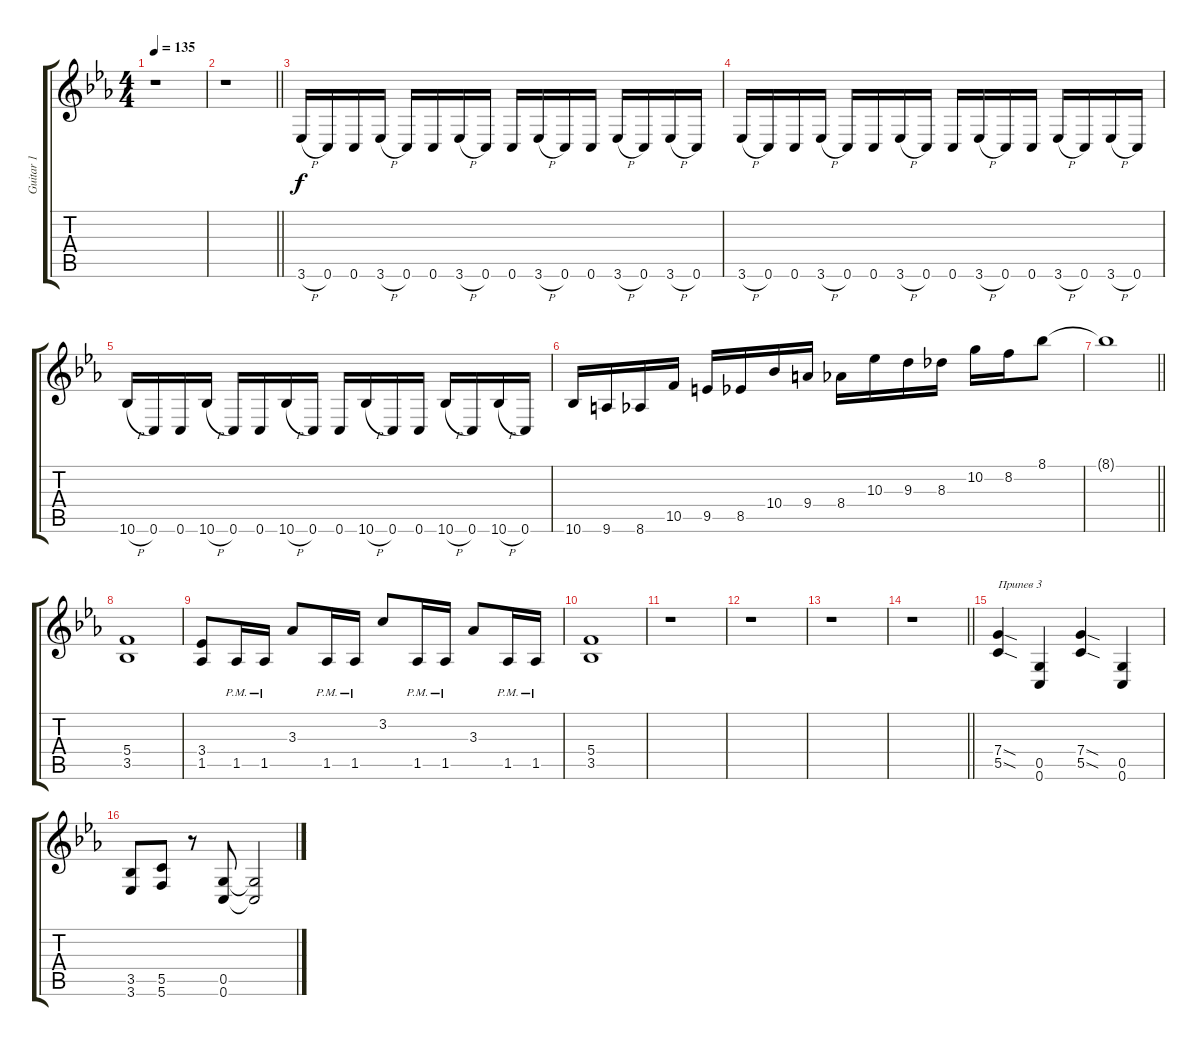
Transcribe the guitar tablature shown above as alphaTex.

\track ("Guitar 1" "Guitar 1") {instrument distortionguitar}
\staff {score tabs}
\tuning (D4 A3 F3 C3 G2 C2) {hide}
\ts (4 4)
\tempo 135
\clef g2
\ks cminor
r.1{dy f} |
\barLineRight lightlight
r.1 |
3.6{h}.16 0.6.16 0.6.16 3.6{h}.16 0.6.16 0.6.16 3.6{h}.16 0.6.16 0.6.16 3.6{h}.16 0.6.16 0.6.16 3.6{h}.16 0.6.16 3.6{h}.16 0.6.16 |
3.6{h}.16 0.6.16 0.6.16 3.6{h}.16 0.6.16 0.6.16 3.6{h}.16 0.6.16 0.6.16 3.6{h}.16 0.6.16 0.6.16 3.6{h}.16 0.6.16 3.6{h}.16 0.6.16 |
10.6{h}.16 0.6.16 0.6.16 10.6{h}.16 0.6.16 0.6.16 10.6{h}.16 0.6.16 0.6.16 10.6{h}.16 0.6.16 0.6.16 10.6{h}.16 0.6.16 10.6{h}.16 0.6.16 |
10.6.16 9.6.16 8.6.16 10.5.16 9.5.16 8.5.16 10.4.16 9.4.16 8.4.16 10.3.16 9.3.16 8.3.16 10.2.16 8.2.16 8.1.8 |
\barLineRight lightlight
8.1{t}.1 |
(5.4 3.5).1 |
(3.4 1.5).8 1.5{pm}.16 1.5{pm}.16 3.3.8 1.5{pm}.16 1.5{pm}.16 3.2.8 1.5{pm}.16 1.5{pm}.16 3.3.8 1.5{pm}.16 1.5{pm}.16 |
(5.4 3.5).1 |
r.1 |
r.1 |
r.1 |
\barLineRight lightlight
r.1 |
(7.4{sod} 5.5{sod}).4{txt "Припев 3"} (0.5 0.6).4 (7.4{sod} 5.5{sod}).4 (0.5 0.6).4 |
(3.5 3.6).8 (5.5 5.6).8 r.8 (0.5 0.6).8 (0.5{t} 0.6{t}).2
